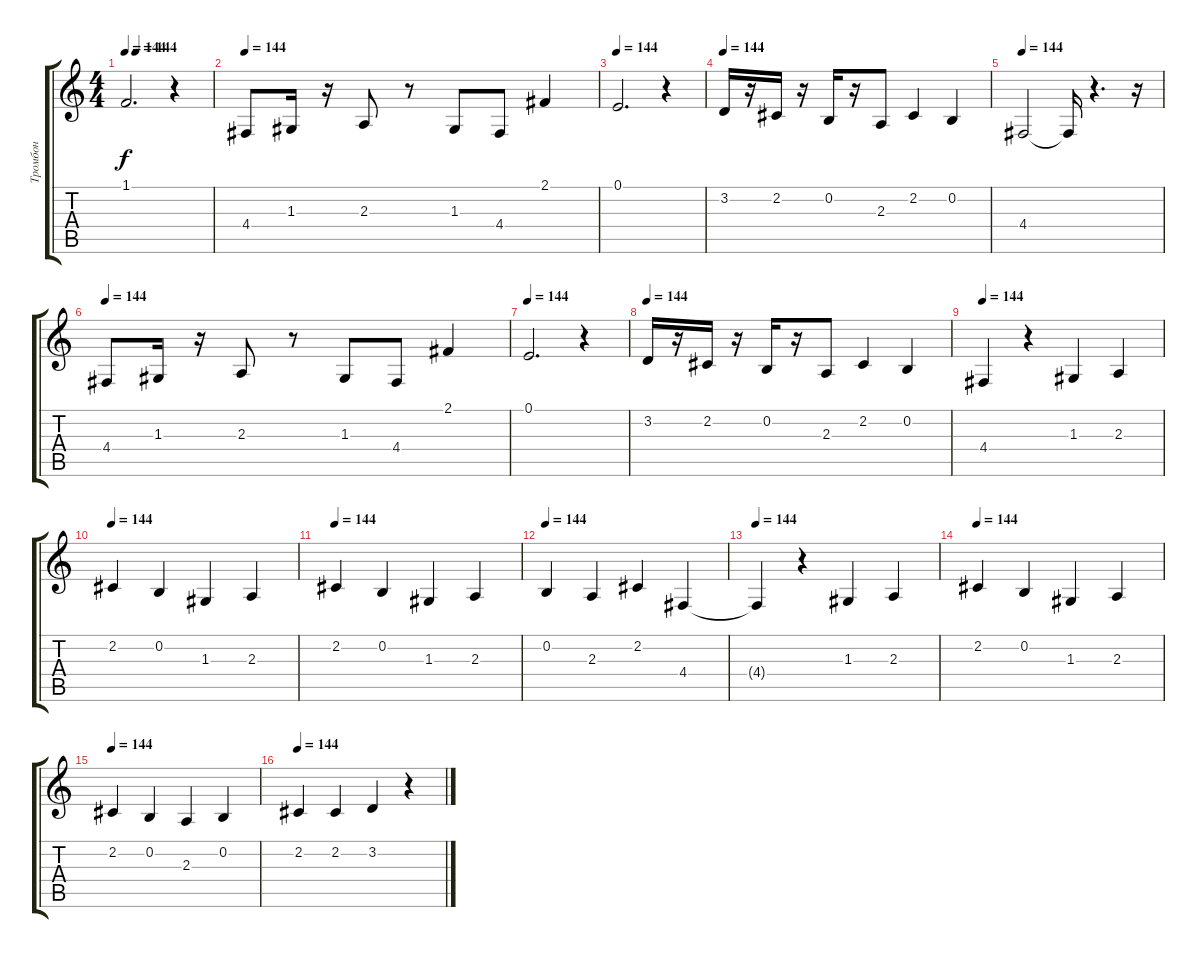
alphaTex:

\track ("Тромбон" "Тромбон") {instrument trombone}
\staff {score tabs}
\tuning (E4 B3 G3 D3 A2 E2) {hide}
\ts (4 4)
\tempo 144
\tempo (144 0.125)
\clef g2
\ks c
1.1.2{d dy f} r.4 |
\tempo 144
4.4.8 1.3.16 r.16 2.3.8 r.8 1.3.8 4.4.8 2.1.4 |
\tempo 144
0.1.2{d} r.4 |
\tempo 144
3.2.16 r.16 2.2.16 r.16 0.2.16 r.16 2.3.8 2.2.4 0.2.4 |
\tempo 144
4.4.2 4.4{t}.16 r.4{d} r.16 |
\tempo 144
4.4.8 1.3.16 r.16 2.3.8 r.8 1.3.8 4.4.8 2.1.4 |
\tempo 144
0.1.2{d} r.4 |
\tempo 144
3.2.16 r.16 2.2.16 r.16 0.2.16 r.16 2.3.8 2.2.4 0.2.4 |
\tempo 144
4.4.4 r.4 1.3.4 2.3.4 |
\tempo 144
2.2.4 0.2.4 1.3.4 2.3.4 |
\tempo 144
2.2.4 0.2.4 1.3.4 2.3.4 |
\tempo 144
0.2.4 2.3.4 2.2.4 4.4.4 |
\tempo 144
4.4{t}.4 r.4 1.3.4 2.3.4 |
\tempo 144
2.2.4 0.2.4 1.3.4 2.3.4 |
\tempo 144
2.2.4 0.2.4 2.3.4 0.2.4 |
\tempo 144
2.2.4 2.2.4 3.2.4 r.4
